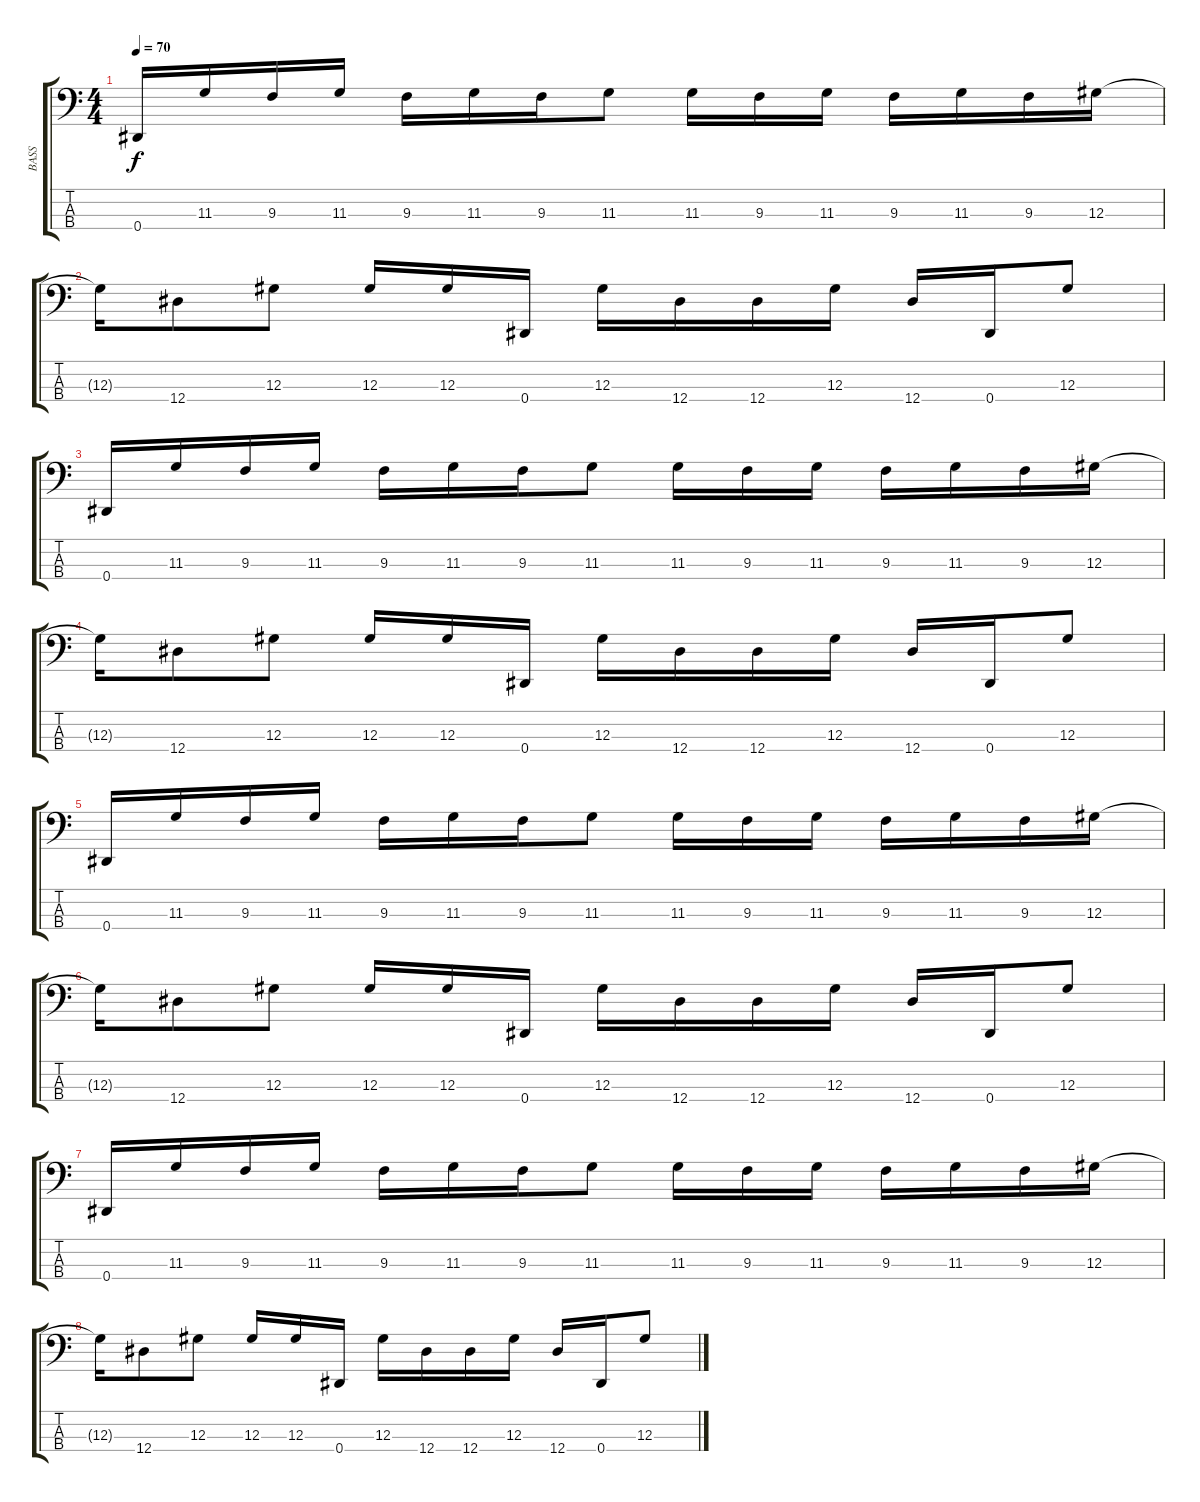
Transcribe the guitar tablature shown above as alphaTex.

\track ("BASS" "BASS") {instrument electricbasspick}
\staff {score tabs}
\tuning (Gb2 Db2 Ab1 Eb1) {hide}
\ts (4 4)
\tempo 70
\clef f4
\ks c
0.4.16{dy f} 11.3.16 9.3.16 11.3.16 9.3.16 11.3.16 9.3.16 11.3.8 11.3.16 9.3.16 11.3.16 9.3.16 11.3.16 9.3.16 12.3.16 |
12.3{t}.16 12.4.8 12.3.8 12.3.16 12.3.16 0.4.16 12.3.16 12.4.16 12.4.16 12.3.16 12.4.16 0.4.16 12.3.8 |
0.4.16 11.3.16 9.3.16 11.3.16 9.3.16 11.3.16 9.3.16 11.3.8 11.3.16 9.3.16 11.3.16 9.3.16 11.3.16 9.3.16 12.3.16 |
12.3{t}.16 12.4.8 12.3.8 12.3.16 12.3.16 0.4.16 12.3.16 12.4.16 12.4.16 12.3.16 12.4.16 0.4.16 12.3.8 |
0.4.16 11.3.16 9.3.16 11.3.16 9.3.16 11.3.16 9.3.16 11.3.8 11.3.16 9.3.16 11.3.16 9.3.16 11.3.16 9.3.16 12.3.16 |
12.3{t}.16 12.4.8 12.3.8 12.3.16 12.3.16 0.4.16 12.3.16 12.4.16 12.4.16 12.3.16 12.4.16 0.4.16 12.3.8 |
0.4.16 11.3.16 9.3.16 11.3.16 9.3.16 11.3.16 9.3.16 11.3.8 11.3.16 9.3.16 11.3.16 9.3.16 11.3.16 9.3.16 12.3.16 |
12.3{t}.16 12.4.8 12.3.8 12.3.16 12.3.16 0.4.16 12.3.16 12.4.16 12.4.16 12.3.16 12.4.16 0.4.16 12.3.8
